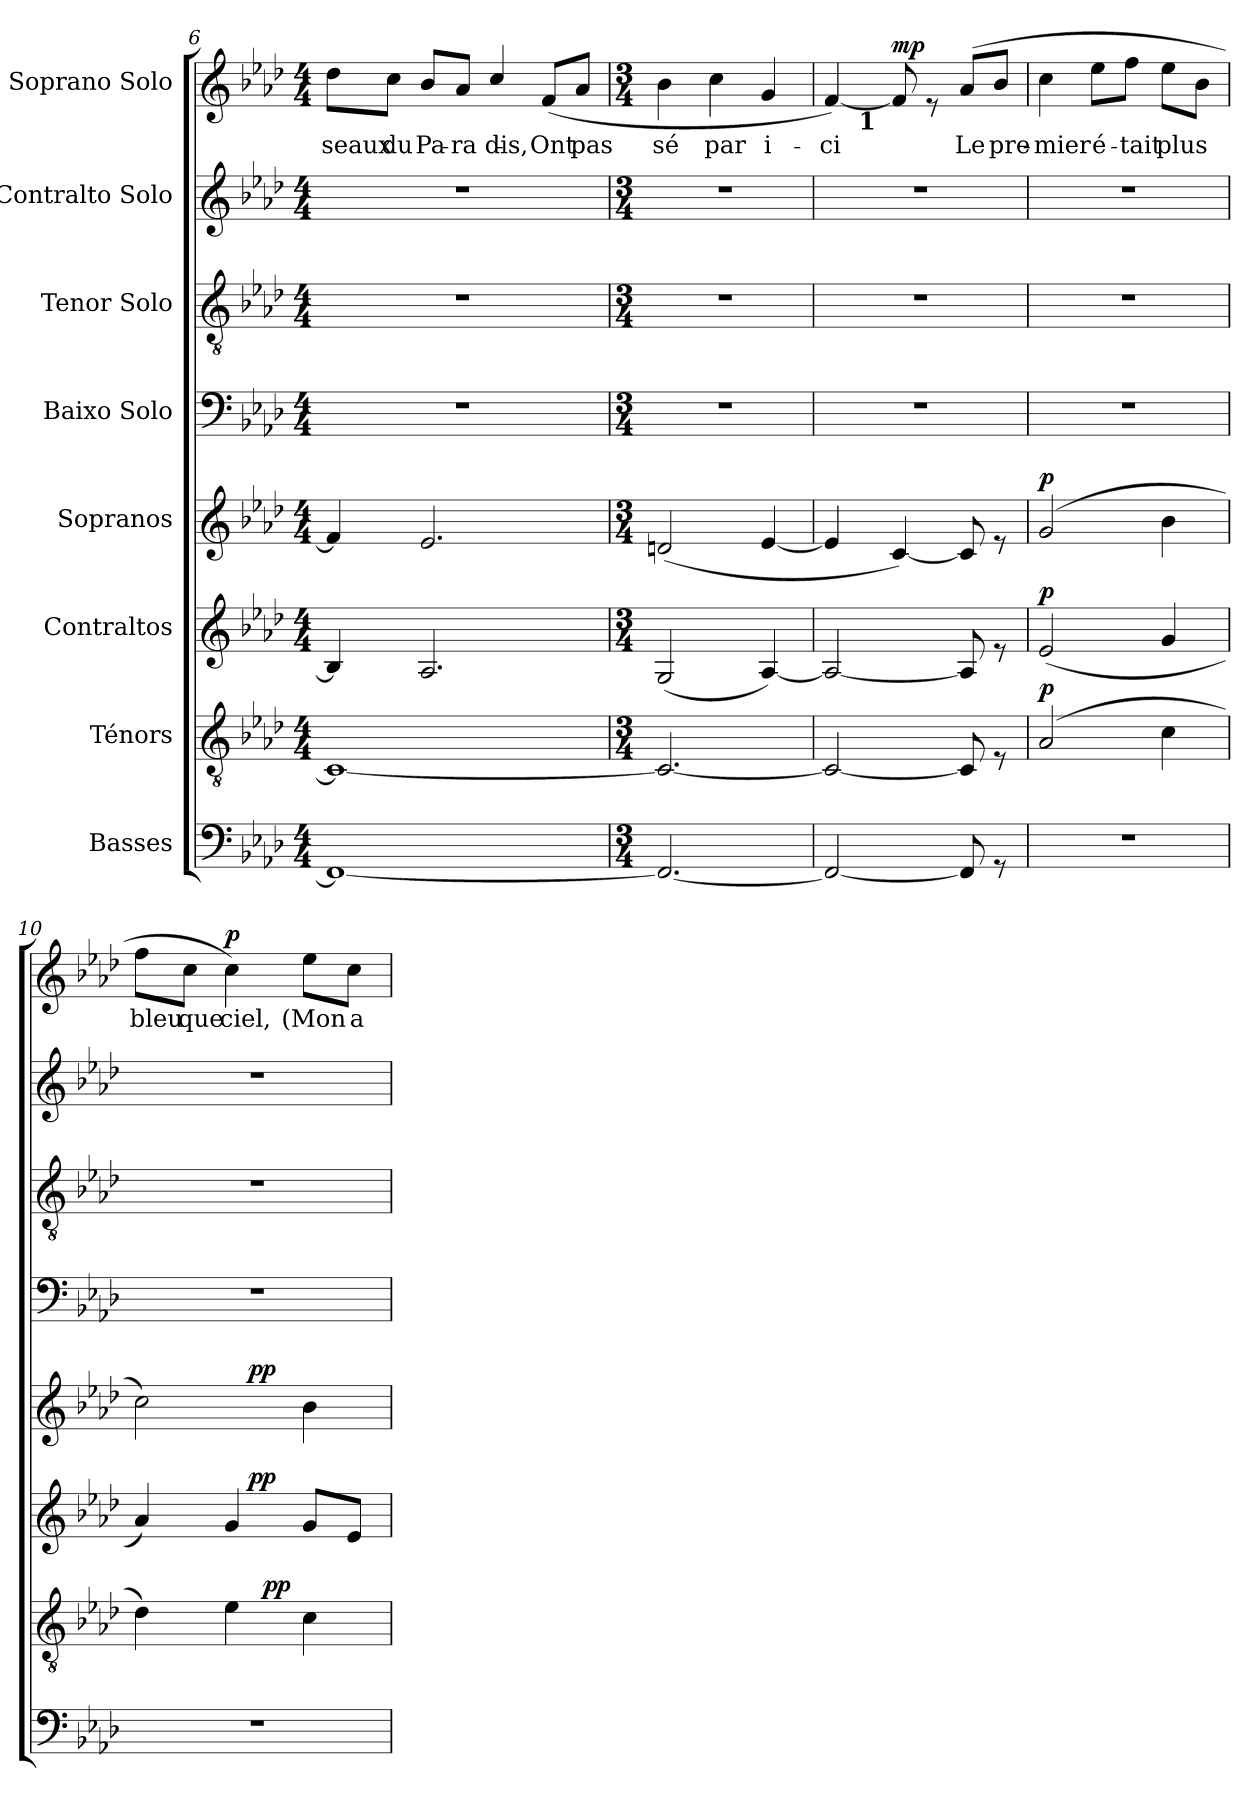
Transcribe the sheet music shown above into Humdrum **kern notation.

**kern	**text	**kern	**text	**dynam	**kern	**text	**dynam	**kern	**text	**dynam	**kern	**kern	**kern	**kern	**text	**dynam
*part8	*part8	*part7	*part7	*part7	*part6	*part6	*part6	*part5	*part5	*part5	*part4	*part3	*part2	*part1	*part1	*part1
*staff8	*staff8	*staff7	*staff7	*staff7	*staff6	*staff6	*staff6	*staff5	*staff5	*staff5	*staff4	*staff3	*staff2	*staff1	*staff1	*staff1
*I"Basses	*	*I"Ténors	*	*	*I"Contraltos	*	*	*I"Sopranos	*	*	*I"Baixo Solo	*I"Tenor Solo	*I"Contralto Solo	*I"Soprano Solo	*	*
*clefF4	*	*clefGv2	*	*	*clefG2	*	*	*clefG2	*	*	*clefF4	*clefGv2	*clefG2	*clefG2	*	*
*k[b-e-a-d-]	*	*k[b-e-a-d-]	*	*	*k[b-e-a-d-]	*	*	*k[b-e-a-d-]	*	*	*k[b-e-a-d-]	*k[b-e-a-d-]	*k[b-e-a-d-]	*k[b-e-a-d-]	*	*
*A-:	*	*A-:	*	*	*A-:	*	*	*A-:	*	*	*A-:	*A-:	*A-:	*A-:	*	*
*M4/4	*	*M4/4	*	*	*M4/4	*	*	*M4/4	*	*	*M4/4	*M4/4	*M4/4	*M4/4	*	*
=6	=6	=6	=6	=6	=6	=6	=6	=6	=6	=6	=6	=6	=6	=6	=6	=6
!	!	!	!	!	!	!	!	!	!	!	!	!	!	!	!LO:LY:b	!
*	*	*	*	*	*	*	*	*	*	*	*	*	*	*^	*	*
1FF_	.	1C_	.	.	4B-/]	.	.	4f/]	.	.	1r	1r	1r	8dd-\L	4ryy	seaux	.
!	!	!	!	!	!	!	!	!	!	!	!	!	!	!	!	!LO:LY:b	!
.	.	.	.	.	.	.	.	.	.	.	.	.	.	8cc\J	.	du	.
!	!	!	!	!	!	!	!	!	!	!	!	!	!	!	!	!LO:LY:b	!
.	.	.	.	.	2.A-/	.	.	2.e-/	.	.	.	.	.	4ryy	8b-/L	Pa-	.
!	!	!	!	!	!	!	!	!	!	!	!	!	!	!	!	!LO:LY:b	!
.	.	.	.	.	.	.	.	.	.	.	.	.	.	.	8a-/J	-ra-	.
!	!	!	!	!	!	!	!	!	!	!	!	!	!	!	!	!LO:LY:b	!
.	.	.	.	.	.	.	.	.	.	.	.	.	.	4cc/	4ryy	dis,	.
!	!	!	!	!	!	!	!	!	!	!	!	!	!	!	!	!LO:LY:b	!
.	.	.	.	.	.	.	.	.	.	.	.	.	.	4ryy	(<8f/L	-Ont	.
!	!	!	!	!	!	!	!	!	!	!	!	!	!	!	!	!LO:LY:b	!
.	.	.	.	.	.	.	.	.	.	.	.	.	.	.	8a-/J	pas-	.
*	*	*	*	*	*	*	*	*	*	*	*	*	*	*v	*v	*	*
=7	=7	=7	=7	=7	=7	=7	=7	=7	=7	=7	=7	=7	=7	=7	=7	=7
*M3/4	*	*M3/4	*	*	*M3/4	*	*	*M3/4	*	*	*M3/4	*M3/4	*M3/4	*M3/4	*	*
*	*	*	*	*	*	*	*	*	*	*	*	*	*	*^	*	*
!	!	!	!	!	!	!	!	!	!	!	!	!	!	!	!	!LO:LY:b	!
*	*	*	*	*	*	*	*	*	*	*	*	*	*	*v	*v	*	*
2.FF/_	.	2.C/_	.	.	(<2G/	.	.	(<2dn/	.	.	2.r	2.r	2.r	4b-\	-sé	.
!	!	!	!	!	!	!	!	!	!	!	!	!	!	!	!LO:LY:b	!
.	.	.	.	.	.	.	.	.	.	.	.	.	.	4cc\	par	.
!	!	!	!	!	!	!	!	!	!	!	!	!	!	!	!LO:LY:b	!
.	.	.	.	.	[<4A-/)	.	.	[<4e-/	.	.	.	.	.	4g/	i-	.
=8	=8	=8	=8	=8	=8	=8	=8	=8	=8	=8	=8	=8	=8	=8	=8	=8
!	!	!	!	!	!	!	!	!	!	!	!	!	!	!	!LO:LY:b	!
*	*	*	*	*	*	*	*	*	*	*	*	*	*	*^	*	*
2FF/_	.	2C/_	.	.	2A-/_	.	.	4e-/]	.	.	2.r	2.r	2.r	[<4f/)	8ryy	-ci	.
!	!	!	!	!	!	!	!	!	!	!	!	!	!	!	!LO:TX:b:B:t=1	!	!
.	.	.	.	.	.	.	.	.	.	.	.	.	.	.	2ryy	.	.
!	!	!	!	!	!	!	!	!	!	!	!	!	!	!	!	!	!LO:DY:a
.	.	.	.	.	.	.	.	[<4c/)	.	.	.	.	.	8f/]	.	.	mp
.	.	.	.	.	.	.	.	.	.	.	.	.	.	8re	.	.	.
!	!	!	!	!	!	!	!	!	!	!	!	!	!	!	!	!LO:LY:b	!
8FF/]	.	8C/]	.	.	8A-/]	.	.	8c/]	.	.	.	.	.	(<8a-/L	.	Le	.
!	!	!	!	!	!	!	!	!	!	!	!	!	!	!	!	!LO:LY:b	!
8rGG	.	8rE	.	.	8re	.	.	8re	.	.	.	.	.	8b-/J	8ryy	pre-	.
!!LO:PB:g=z
=9	=9	=9	=9	=9	=9	=9	=9	=9	=9	=9	=9	=9	=9	=9	=9	=9	=9
!	!	!	!	!	!	!	!	!	!	!	!	!	!	!LO:TX:a:t=Soprano Solo	!	!	!
!	!	!	!	!LO:DY:b	!	!	!LO:DY:b	!	!	!LO:DY:b	!	!	!	!	!	!LO:LY:b	!
*	*	*	*	*	*	*	*	*	*	*	*	*	*	*v	*v	*	*
2.r	.	(<2A-/	.	p	(<2e-/	.	p	(<2g/	.	p	2.r	2.r	2.r	4cc\	-mier	.
!	!	!	!	!	!	!	!	!	!	!	!	!	!	!	!LO:LY:b	!
.	.	.	.	.	.	.	.	.	.	.	.	.	.	8ee-\L	é-	.
!	!	!	!	!	!	!	!	!	!	!	!	!	!	!	!LO:LY:b	!
.	.	.	.	.	.	.	.	.	.	.	.	.	.	8ff\J	-tait	.
!	!	!	!	!	!	!	!	!	!	!	!	!	!	!	!LO:LY:b	!
.	.	4c\	.	.	4g/	.	.	4b-\	.	.	.	.	.	8ee-\L	plus	.
.	.	.	.	.	.	.	.	.	.	.	.	.	.	8b-\J	.	.
=10	=10	=10	=10	=10	=10	=10	=10	=10	=10	=10	=10	=10	=10	=10	=10	=10
!	!	!	!	!	!	!	!	!	!	!	!	!	!	!	!LO:LY:b	!
*	*	*^	*	*	*^	*	*	*^	*	*	*	*	*	*	*	*
2.r	.	4d-\)	4ryy	.	.	4a-/)	4ryy	.	.	2cc\)	4ryy	.	.	2.r	2.r	2.r	8ff\L	bleu	.
!	!	!	!	!	!	!	!	!	!	!	!	!	!	!	!	!	!	!LO:LY:b	!
.	.	.	.	.	.	.	.	.	.	.	.	.	.	.	.	.	8cc\J	que	.
!	!	!	!	!	!	!	!	!	!	!	!	!	!	!	!	!	!	!LO:LY:b	!LO:DY:a
.	.	4e-\	16.ryy	.	.	4g/	16ryy	.	.	.	16ryy	.	.	.	.	.	4cc\)	ciel,	p
!	!	!	!	!	!	!	!	!	!LO:DY:b	!	!	!	!LO:DY:b	!	!	!	!	!	!
.	.	.	.	.	.	.	4..ryy	.	pp	.	4..ryy	.	pp	.	.	.	.	.	.
!	!	!	!	!	!LO:DY:b	!	!	!	!	!	!	!	!	!	!	!	!	!	!
.	.	.	4ryy	.	pp	.	.	.	.	.	.	.	.	.	.	.	.	.	.
!	!	!	!	!	!	!	!	!	!	!	!	!	!	!	!	!	!	!LO:LY:b	!
.	.	4c\	.	.	.	8g/L	.	.	.	4b-\	.	.	.	.	.	.	8ee-\L	(Mon	.
.	.	.	8ryy	.	.	.	.	.	.	.	.	.	.	.	.	.	.	.	.
!	!	!	!	!	!	!	!	!	!	!	!	!	!	!	!	!	!	!LO:LY:b	!
.	.	.	.	.	.	8e-/J	.	.	.	.	.	.	.	.	.	.	8cc\J	a-	.
.	.	.	32ryy	.	.	.	.	.	.	.	.	.	.	.	.	.	.	.	.
*	*	*v	*v	*	*	*	*	*	*	*v	*v	*	*	*	*	*	*	*	*
*	*	*	*	*	*v	*v	*	*	*	*	*	*	*	*	*	*	*
=	=	=	=	=	=	=	=	=	=	=	=	=	=	=	=	=
*-	*-	*-	*-	*-	*-	*-	*-	*-	*-	*-	*-	*-	*-	*-	*-	*-
